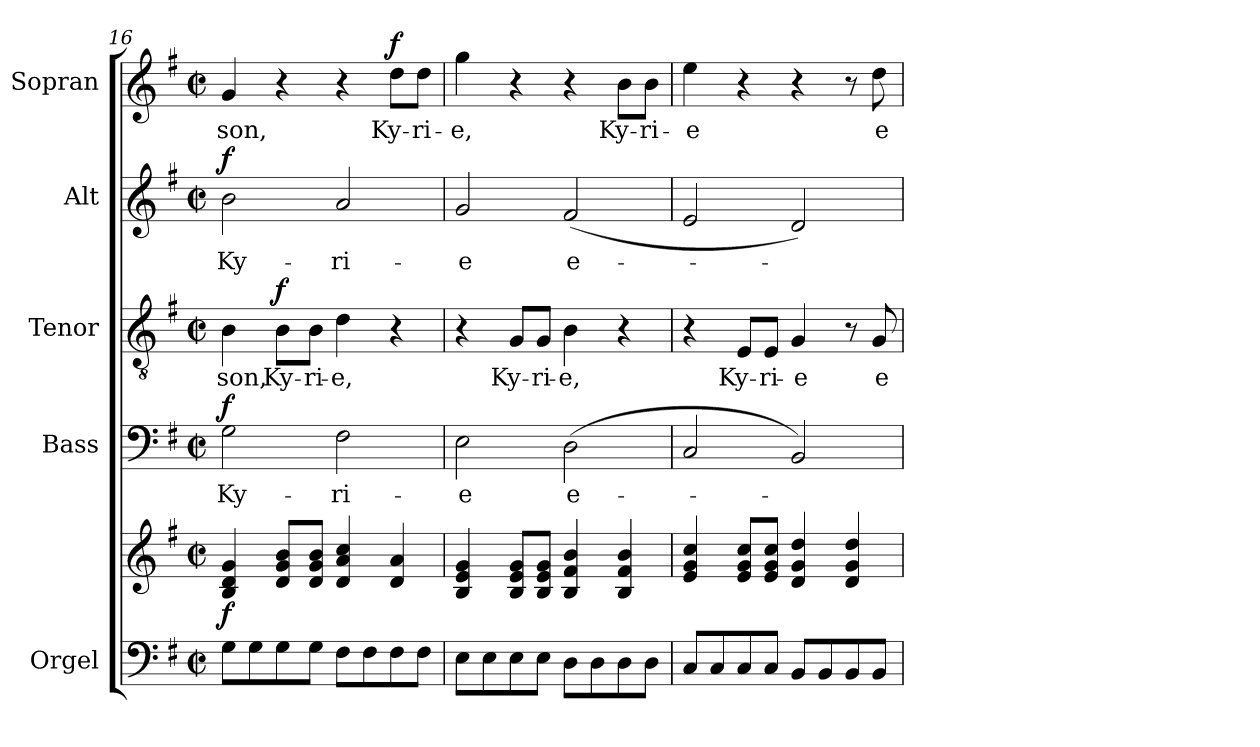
**kern	**kern	**dynam	**kern	**text	**dynam	**kern	**text	**dynam	**kern	**text	**dynam	**kern	**text	**dynam
*part5	*part5	*part5	*part4	*part4	*part4	*part3	*part3	*part3	*part2	*part2	*part2	*part1	*part1	*part1
*staff6	*staff5	*staff5/6	*staff4	*staff4	*staff4	*staff3	*staff3	*staff3	*staff2	*staff2	*staff2	*staff1	*staff1	*staff1
*I"Orgel	*	*	*I"Bass	*	*	*I"Tenor	*	*	*I"Alt	*	*	*I"Sopran	*	*
*I'Org.	*	*	*I'B	*	*	*I'T	*	*	*I'A	*	*	*I'S	*	*
*clefF4	*clefG2	*	*clefF4	*	*	*clefGv2	*	*	*clefG2	*	*	*clefG2	*	*
*k[f#]	*k[f#]	*	*k[f#]	*	*	*k[f#]	*	*	*k[f#]	*	*	*k[f#]	*	*
*G:	*G:	*	*G:	*	*	*G:	*	*	*G:	*	*	*G:	*	*
*M2/2	*M2/2	*	*M2/2	*	*	*M2/2	*	*	*M2/2	*	*	*M2/2	*	*
*met(c|)	*met(c|)	*	*met(c|)	*	*	*met(c|)	*	*	*met(c|)	*	*	*met(c|)	*	*
=16	=16	=16	=16	=16	=16	=16	=16	=16	=16	=16	=16	=16	=16	=16
!	!	!LO:DY:b	!	!LO:LY:b	!LO:DY:a	!	!LO:LY:b	!	!	!LO:LY:b	!LO:DY:a	!	!LO:LY:b	!
8G\L	4B/ 4d/ 4g/	f	2G\	Ky-	f	4B\	-son,	.	2b\	Ky-	f	4g/	-son,	.
8G\	.	.	.	.	.	.	.	.	.	.	.	.	.	.
!	!	!	!	!	!	!	!LO:LY:b	!LO:DY:a	!	!	!	!	!	!
8G\	8d/ 8g/ 8b/L	.	.	.	.	8B\L	Ky-	f	.	.	.	4r	.	.
!	!	!	!	!	!	!	!LO:LY:b	!	!	!	!	!	!	!
8G\J	8d/ 8g/ 8b/J	.	.	.	.	8B\J	-ri-	.	.	.	.	.	.	.
!	!	!	!	!LO:LY:b	!	!	!LO:LY:b	!	!	!LO:LY:b	!	!	!	!
8F#\L	4d/ 4a/ 4cc/	.	2F#\	-ri-	.	4d\	-e,	.	2a/	-ri-	.	4r	.	.
8F#\	.	.	.	.	.	.	.	.	.	.	.	.	.	.
!	!	!	!	!	!	!	!	!	!	!	!	!	!LO:LY:b	!LO:DY:a
8F#\	4d/ 4a/	.	.	.	.	4r	.	.	.	.	.	8dd\L	Ky-	f
!	!	!	!	!	!	!	!	!	!	!	!	!	!LO:LY:b	!
8F#\J	.	.	.	.	.	.	.	.	.	.	.	8dd\J	-ri-	.
=17	=17	=17	=17	=17	=17	=17	=17	=17	=17	=17	=17	=17	=17	=17
!	!	!	!	!LO:LY:b	!	!	!	!	!	!LO:LY:b	!	!	!LO:LY:b	!
8E\L	4B/ 4e/ 4g/	.	2E\	-e	.	4r	.	.	2g/	-e	.	4gg\	-e,	.
8E\	.	.	.	.	.	.	.	.	.	.	.	.	.	.
!	!	!	!	!	!	!	!LO:LY:b	!	!	!	!	!	!	!
8E\	8B/ 8e/ 8g/L	.	.	.	.	8G/L	Ky-	.	.	.	.	4r	.	.
!	!	!	!	!	!	!	!LO:LY:b	!	!	!	!	!	!	!
8E\J	8B/ 8e/ 8g/J	.	.	.	.	8G/J	-ri-	.	.	.	.	.	.	.
!	!	!	!	!LO:LY:b	!	!	!LO:LY:b	!	!	!LO:LY:b	!	!	!	!
8D\L	4B/ 4f#/ 4b/	.	(<2D\	e-	.	4B\	-e,	.	(<2f#/	e-	.	4r	.	.
8D\	.	.	.	.	.	.	.	.	.	.	.	.	.	.
!	!	!	!	!	!	!	!	!	!	!	!	!	!LO:LY:b	!
8D\	4B/ 4f#/ 4b/	.	.	.	.	4r	.	.	.	.	.	8b\L	Ky-	.
!	!	!	!	!	!	!	!	!	!	!	!	!	!LO:LY:b	!
8D\J	.	.	.	.	.	.	.	.	.	.	.	8b\J	-ri-	.
!!LO:PB:g=z
=18	=18	=18	=18	=18	=18	=18	=18	=18	=18	=18	=18	=18	=18	=18
!	!	!	!	!	!	!	!	!	!	!	!	!	!LO:LY:b	!
8C/L	4e/ 4g/ 4cc/	.	2C/	.	.	4r	.	.	2e/	.	.	4ee\	-e	.
8C/	.	.	.	.	.	.	.	.	.	.	.	.	.	.
!	!	!	!	!	!	!	!LO:LY:b	!	!	!	!	!	!	!
8C/	8e/ 8g/ 8cc/L	.	.	.	.	8E/L	Ky-	.	.	.	.	4r	.	.
!	!	!	!	!	!	!	!LO:LY:b	!	!	!	!	!	!	!
8C/J	8e/ 8g/ 8cc/J	.	.	.	.	8E/J	-ri-	.	.	.	.	.	.	.
!	!	!	!	!	!	!	!LO:LY:b	!	!	!	!	!	!	!
8BB/L	4d/ 4g/ 4dd/	.	2BB/)	.	.	4G/	-e	.	2d/)	.	.	4r	.	.
8BB/	.	.	.	.	.	.	.	.	.	.	.	.	.	.
8BB/	4d/ 4g/ 4dd/	.	.	.	.	8r	.	.	.	.	.	8r	.	.
!	!	!	!	!	!	!	!LO:LY:b	!	!	!	!	!	!LO:LY:b	!
8BB/J	.	.	.	.	.	8G/	e-	.	.	.	.	8dd\	e-	.
=	=	=	=	=	=	=	=	=	=	=	=	=	=	=
*-	*-	*-	*-	*-	*-	*-	*-	*-	*-	*-	*-	*-	*-	*-
